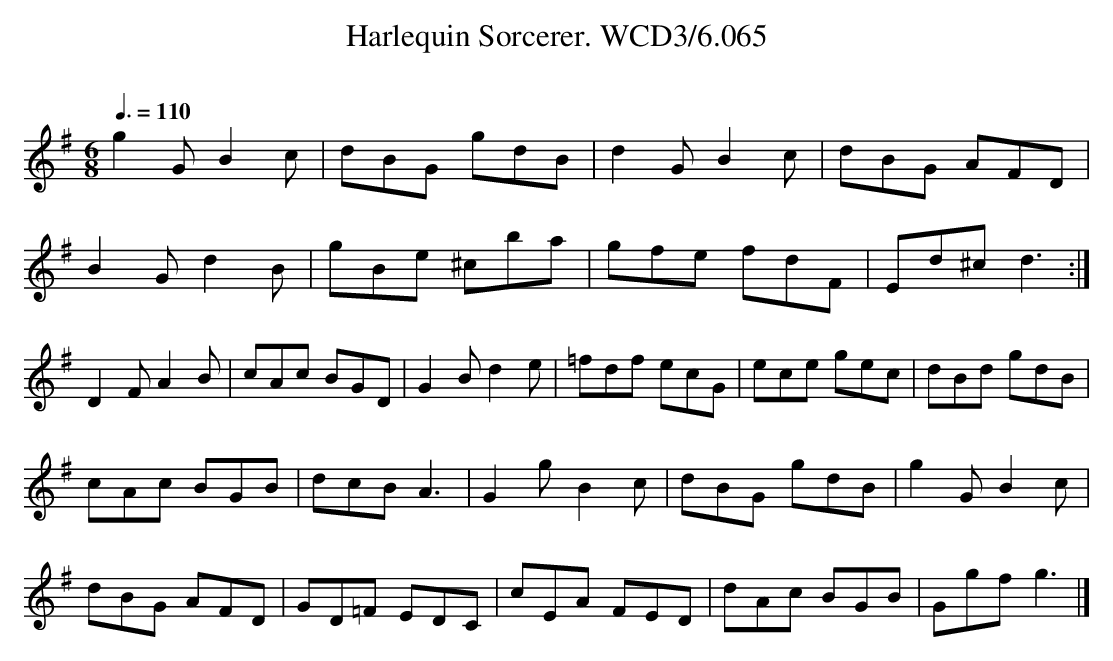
X:1
T:Harlequin Sorcerer. WCD3/6.065
O:
M:6/8
L:1/8
Q:3/8=110
K:G
g2 G B2 c|dBG gdB|d2 G B2 c|dBG AFD|
B2 G d2 B|gBe ^cba|gfe fdF|Ed^c d3:|
D2 F A2 B|cAc BGD|G2 B d2 e|=fdf ecG|ece gec|dBd gdB|
cAc BGB|dcB A3|G2 g B2 c|dBG gdB|g2 G B2 c|
dBG AFD|GD=F EDC|cEA FED|dAc BGB|Ggf g3|]
